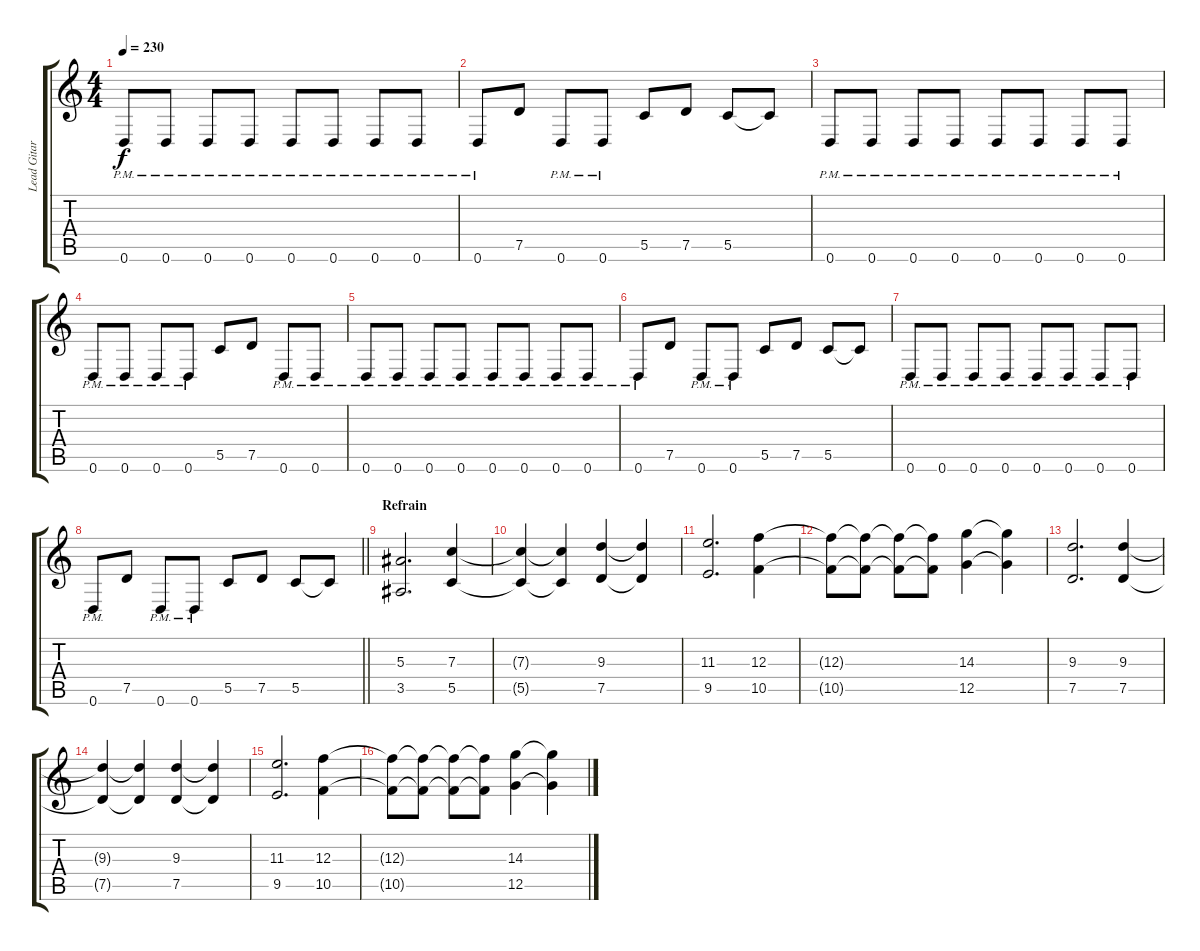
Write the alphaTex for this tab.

\track ("Lead Gitarre" "Lead Gitar") {instrument distortionguitar}
\staff {score tabs}
\tuning (D4 A3 F3 C3 G2 D2) {hide}
\ts (4 4)
\tempo 230
\clef g2
\ks c
0.6{pm}.8{dy f} 0.6{pm}.8 0.6{pm}.8 0.6{pm}.8 0.6{pm}.8 0.6{pm}.8 0.6{pm}.8 0.6{pm}.8 |
0.6{pm}.8 7.5.8 0.6{pm}.8 0.6{pm}.8 5.5.8 7.5.8 5.5.8 5.5{t}.8 |
0.6{pm}.8 0.6{pm}.8 0.6{pm}.8 0.6{pm}.8 0.6{pm}.8 0.6{pm}.8 0.6{pm}.8 0.6{pm}.8 |
0.6{pm}.8 0.6{pm}.8 0.6{pm}.8 0.6{pm}.8 5.5.8 7.5.8 0.6{pm}.8 0.6{pm}.8 |
0.6{pm}.8 0.6{pm}.8 0.6{pm}.8 0.6{pm}.8 0.6{pm}.8 0.6{pm}.8 0.6{pm}.8 0.6{pm}.8 |
0.6{pm}.8 7.5.8 0.6{pm}.8 0.6{pm}.8 5.5.8 7.5.8 5.5.8 5.5{t}.8 |
0.6{pm}.8 0.6{pm}.8 0.6{pm}.8 0.6{pm}.8 0.6{pm}.8 0.6{pm}.8 0.6{pm}.8 0.6{pm}.8 |
\barLineRight lightlight
0.6{pm}.8 7.5.8 0.6{pm}.8 0.6{pm}.8 5.5.8 7.5.8 5.5.8 5.5{t}.8 |
\section ("" "Refrain")
(5.3 3.5).2{d} (7.3 5.5).4 |
(7.3{t} 5.5{t}).4 (7.3{t} 5.5{t}).4 (9.3 7.5).4 (9.3{t} 7.5{t}).4 |
(11.3 9.5).2{d} (12.3 10.5).4 |
(12.3{t} 10.5{t}).8 (12.3{t} 10.5{t}).8 (12.3{t} 10.5{t}).8 (12.3{t} 10.5{t}).8 (14.3 12.5).4 (14.3{t} 12.5{t}).4 |
(9.3 7.5).2{d} (9.3 7.5).4 |
(9.3{t} 7.5{t}).4 (9.3{t} 7.5{t}).4 (9.3 7.5).4 (9.3{t} 7.5{t}).4 |
(11.3 9.5).2{d} (12.3 10.5).4 |
(12.3{t} 10.5{t}).8 (12.3{t} 10.5{t}).8 (12.3{t} 10.5{t}).8 (12.3{t} 10.5{t}).8 (14.3 12.5).4 (14.3{t} 12.5{t}).4
